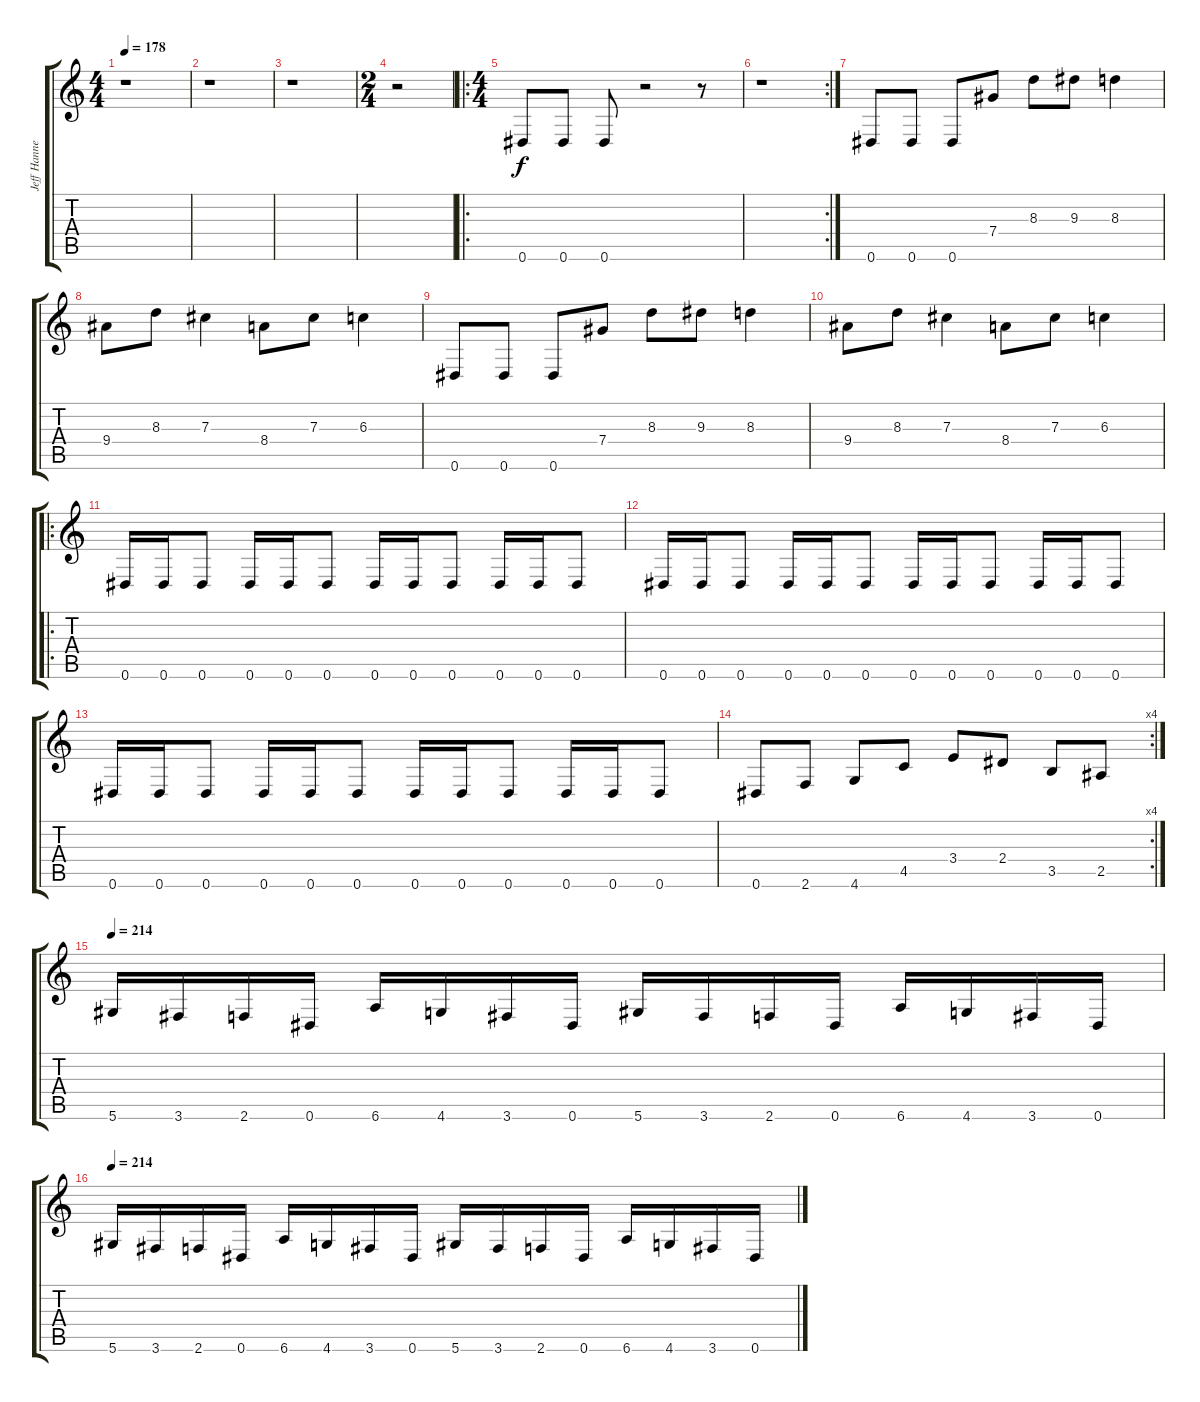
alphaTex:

\track ("Jeff Hanneman" "Jeff Hanne") {instrument overdrivenguitar}
\staff {score tabs}
\tuning (Eb4 Bb3 Gb3 Db3 Ab2 Eb2) {hide}
\ts (4 4)
\tempo 178
\clef g2
\ks c
r.1{dy f} |
r.1 |
r.1 |
\ts (2 4)
r.2 |
\ro
\ts (4 4)
0.6.8 0.6.8 0.6.8 r.2 r.8 |
\rc 2
r.1 |
0.6.8 0.6.8 0.6.8 7.4.8 8.3.8 9.3.8 8.3.4 |
9.4.8 8.3.8 7.3.4 8.4.8 7.3.8 6.3.4 |
0.6.8 0.6.8 0.6.8 7.4.8 8.3.8 9.3.8 8.3.4 |
9.4.8 8.3.8 7.3.4 8.4.8 7.3.8 6.3.4 |
\ro
0.6.16 0.6.16 0.6.8 0.6.16 0.6.16 0.6.8 0.6.16 0.6.16 0.6.8 0.6.16 0.6.16 0.6.8 |
0.6.16 0.6.16 0.6.8 0.6.16 0.6.16 0.6.8 0.6.16 0.6.16 0.6.8 0.6.16 0.6.16 0.6.8 |
0.6.16 0.6.16 0.6.8 0.6.16 0.6.16 0.6.8 0.6.16 0.6.16 0.6.8 0.6.16 0.6.16 0.6.8 |
\rc 4
0.6.8 2.6.8 4.6.8 4.5.8 3.4.8 2.4.8 3.5.8 2.5.8 |
\tempo 214
5.6.16 3.6.16 2.6.16 0.6.16 6.6.16 4.6.16 3.6.16 0.6.16 5.6.16 3.6.16 2.6.16 0.6.16 6.6.16 4.6.16 3.6.16 0.6.16 |
\tempo 214
5.6.16 3.6.16 2.6.16 0.6.16 6.6.16 4.6.16 3.6.16 0.6.16 5.6.16 3.6.16 2.6.16 0.6.16 6.6.16 4.6.16 3.6.16 0.6.16
